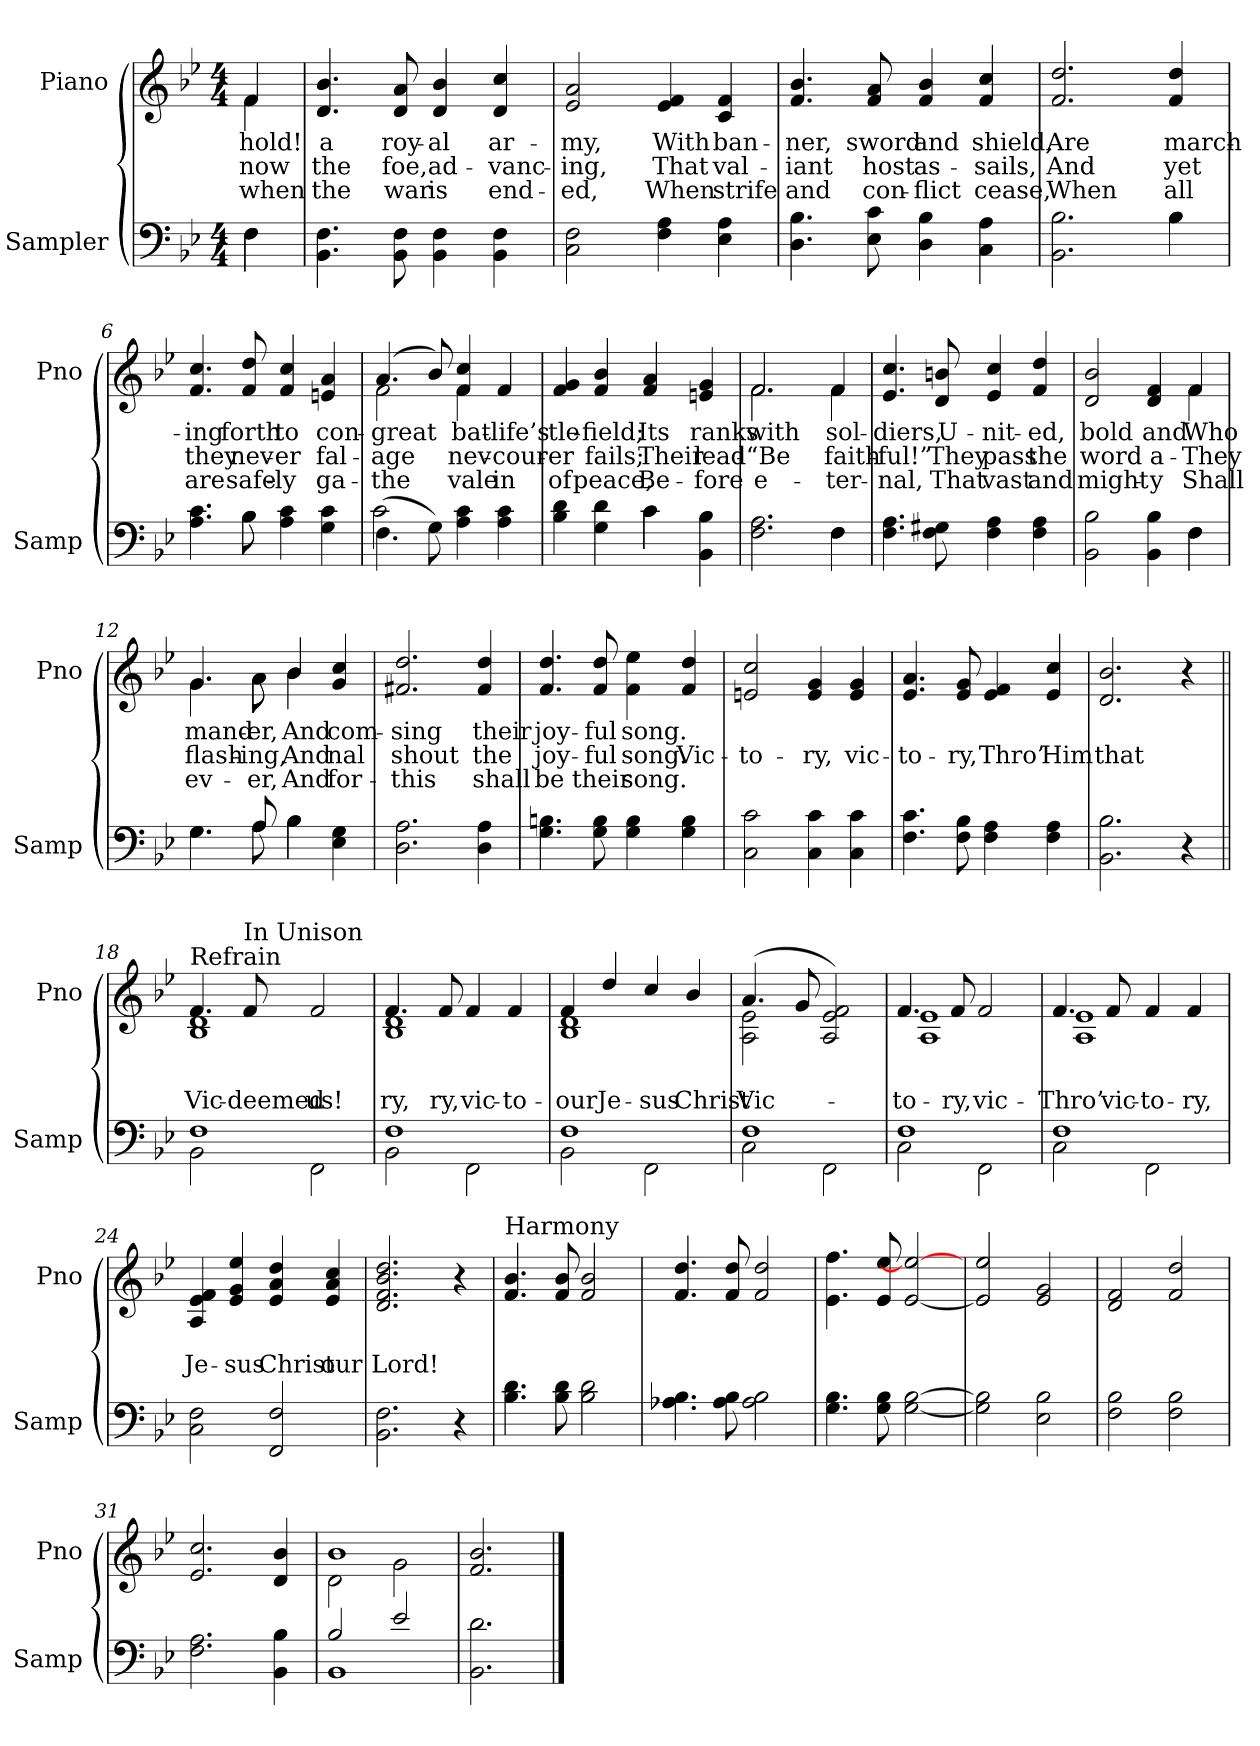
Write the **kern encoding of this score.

**kern	**kern	**text	**text	**text
*part2	*part1	*part1	*part1	*part1
*staff2	*staff1	*staff1	*staff1	*staff1
*I"Sampler	*I"Piano	*	*	*
*I'Samp	*I'Pno	*	*	*
*clefF4	*clefG2	*	*	*
*k[b-e-]	*k[b-e-]	*	*	*
*B-:	*B-:	*	*	*
*M4/4	*M4/4	*	*	*
=1	=1	=1	=1	=1
*^	*^	*	*	*
4F\	4F	4f/	4f	-hold!	now	when
*v	*v	*	*	*	*	*
*	*v	*v	*	*	*
=2	=2	=2	=2	=2
4.BB- 4.F	4.d 4.b-	a	the	the
8BB- 8F	8d 8a	roy-	foe,	war
4BB- 4F	4d 4b-	-al	ad-	is
4BB- 4F	4d 4cc	ar-	-vanc-	end-
=3	=3	=3	=3	=3
2C 2F	2e- 2a	-my,	-ing,	-ed,
4F 4A	4e- 4f	With	That	When
4E- 4A	4c 4f	ban-	val-	strife
=4	=4	=4	=4	=4
4.D 4.B-	4.f 4.b-	-ner,	-iant	and
8E- 8c	8f 8a	sword	host	con-
4D 4B-	4f 4b-	and	as-	-flict
4C 4A	4f 4cc	shield,	-sails,	cease,
=5	=5	=5	=5	=5
*^	*	*	*	*
2.BB- 2.B-	2.ryy	2.f 2.dd	Are	And	When
4B-\	4B-	4f 4dd	march-	yet	all
=6	=6	=6	=6	=6	=6
4.A 4.c	4.ryy	4.f 4.cc	-ing	they	are
8B-\	8B-	8f 8dd	forth	nev-	safe-
4A 4c	2ryy	4f 4cc	to	-er	-ly
4G 4c	.	4en 4a	con-	fal-	ga-
=7	=7	=7	=7	=7	=7
*	*	*^	*	*	*
(4.F\	2c	(4.a/	2f	great	-age	the
8G\)	.	8b-/)	.	.	.	.
4A 4c	2ryy	4f 4cc	4f	bat-	nev-	vale
4A 4c	.	4f/	4ryy	life’s	cour-	-in
*	*	*v	*v	*	*	*
=8	=8	=8	=8	=8	=8
4B- 4d	2ryy	4f 4g	-tle-	-er	of
4G 4d	.	4f 4b-	-field;	fails;	peace,
4c\	4c	4f 4a	Its	Their	Be-
4BB- 4B-	4ryy	4en 4g	ranks	lead-	-fore
=9	=9	=9	=9	=9	=9
*	*	*^	*	*	*
2.F 2.A	2.ryy	2.f/	2.f	with	“Be	e-
4F\	4F	4f/	4f	sol-	faith-	-ter-
*v	*v	*	*	*	*	*
*	*v	*v	*	*	*
=10	=10	=10	=10	=10
4.F 4.A	4.e- 4.cc	-diers,	-ful!”	-nal,
8F 8G#X	8d 8bn	U-	They	That
4F 4A	4e- 4cc	-nit-	pass	vast
4F 4A	4f 4dd	-ed,	the	and
=11	=11	=11	=11	=11
*^	*^	*	*	*
2BB- 2B-	2.ryy	2d 2b-	2.ryy	bold	word	might-
4BB- 4B-	.	4d 4f	.	and	a-	-y
4F\	4F	4f/	4f	Who	They	Shall
=12	=12	=12	=12	=12	=12	=12
4.G\	4.G	4.g/	4.g	-mand-	flash-	-ev-
8A/	8A	8a\	8a	-er,	-ing,	-er,
4B-\	4B-	4b-/	4b-	And	And	And
4E- 4G	4ryy	4g 4cc	4ryy	com-	-nal	for-
*v	*v	*	*	*	*	*
*	*v	*v	*	*	*
=13	=13	=13	=13	=13
2.D 2.A	2.f#X 2.dd	sing	shout	this
4D 4A	4f# 4dd	their	the	shall
=14	=14	=14	=14	=14
4.G 4.Bn	4.f 4.dd	joy-	joy-	be
8G 8B	8f 8dd	-ful	-ful	their
4G 4B	4f 4ee-	song.	song.	song.
4G 4B	4f 4dd	.	Vic-	.
=15	=15	=15	=15	=15
2C 2c	2en 2cc	.	-to-	.
4C 4c	4e 4g	.	-ry,	.
4C 4c	4e 4g	.	vic-	.
=16	=16	=16	=16	=16
4.F 4.c	4.e- 4.a	.	-to-	.
8F 8B-	8e- 8g	.	-ry,	.
4F 4A	4e- 4f	.	Thro’	.
4F 4A	4e- 4cc	.	Him	.
=17	=17	=17	=17	=17
2.BB- 2.B-	2.d 2.b-	.	that	.
4r	4r	.	.	.
=18||	=18||	=18||	=18||	=18||
*^	*^	*	*	*
!	!	!LO:TX:t=Refrain	!	!	!	!
2BB-\	1F	4.f/	1B- 1d	.	Vic-	.
!	!	!LO:TX:t=In Unison	!	!	!	!
.	.	8f/	.	.	-deemed	.
2FF\	.	2f/	.	.	us!	.
=19	=19	=19	=19	=19	=19	=19
2BB-\	1F	4.f/	1B- 1d	.	-ry,	.
.	.	8f/	.	.	-ry,	.
2FF\	.	4f/	.	.	vic-	.
.	.	4f/	.	.	-to-	.
=20	=20	=20	=20	=20	=20	=20
2BB-\	1F	4f/	1B- 1d	.	our	.
.	.	4dd/	.	.	Je-	.
2FF\	.	4cc/	.	.	-sus	.
.	.	4b-/	.	.	Christ	.
=21	=21	=21	=21	=21	=21	=21
2C\	1F	(4.a/	2A 2e-	.	Vic-	.
.	.	8g/	.	.	.	.
2FF\	.	2A 2e- 2f)	2ryy	.	.	.
=22	=22	=22	=22	=22	=22	=22
2C\	1F	4.f/	1A 1e-	.	-to-	.
.	.	8f/	.	.	-ry,	.
2FF\	.	2f/	.	.	vic-	.
=23	=23	=23	=23	=23	=23	=23
2C\	1F	4.f/	1A 1e-	.	Thro’	.
.	.	8f/	.	.	vic-	.
2FF\	.	4f/	.	.	-to-	.
.	.	4f/	.	.	-ry,	.
*v	*v	*	*	*	*	*
*	*v	*v	*	*	*
=24	=24	=24	=24	=24
2C 2F	4A 4e- 4f	.	Je-	.
.	4e- 4g 4ee-	.	-sus	.
2FF 2F	4e- 4a 4dd	.	Christ	.
.	4e- 4a 4cc	.	our	.
=25	=25	=25	=25	=25
2.BB- 2.F	2.d 2.f 2.b- 2.dd	.	Lord!	.
4r	4r	.	.	.
=26	=26	=26	=26	=26
!	!LO:TX:t=Harmony	!	!	!
4.B- 4.d	4.f 4.b-	.	.	.
8B- 8d	8f 8b-	.	.	.
2B- 2d	2f 2b-	.	.	.
=27	=27	=27	=27	=27
4.A-X 4.B-	4.f 4.dd	.	.	.
8A- 8B-	8f 8dd	.	.	.
2A- 2B-	2f 2dd	.	.	.
=28	=28	=28	=28	=28
4.G 4.B-	4.e- 4.ff	.	.	.
8G 8B-	8e- 8ee-	.	.	.
[2G [2B-	[2e- 2ee-_	.	.	.
=29	=29	=29	=29	=29
2G] 2B-]	2e-] 2ee-	.	.	.
2E- 2B-	2e- 2g	.	.	.
=30	=30	=30	=30	=30
2F 2B-	2d 2f	.	.	.
2F 2B-	2f 2dd	.	.	.
=31	=31	=31	=31	=31
2.F 2.A	2.e- 2.cc	.	.	.
4BB- 4B-	4d 4b-	.	.	.
=32	=32	=32	=32	=32
*^	*^	*	*	*
(2B-/	1BB-)	(2d\	1b-)	.	.	.
2e-/	.	2g\	.	.	.	.
*v	*v	*	*	*	*	*
*	*v	*v	*	*	*
=33	=33	=33	=33	=33
2.BB- 2.d	2.f 2.b-	.	.	.
==	==	==	==	==
*-	*-	*-	*-	*-
